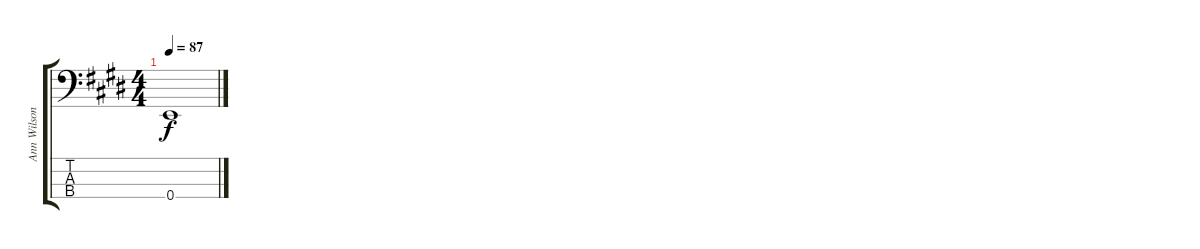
\track ("Ann Wilson Bass" "Ann Wilson") {instrument electricbasspick}
\staff {score tabs}
\tuning (G2 D2 A1 E1) {hide}
\ts (4 4)
\tempo 87
\clef f4
\ks e
0.4{t}.1{dy f}
